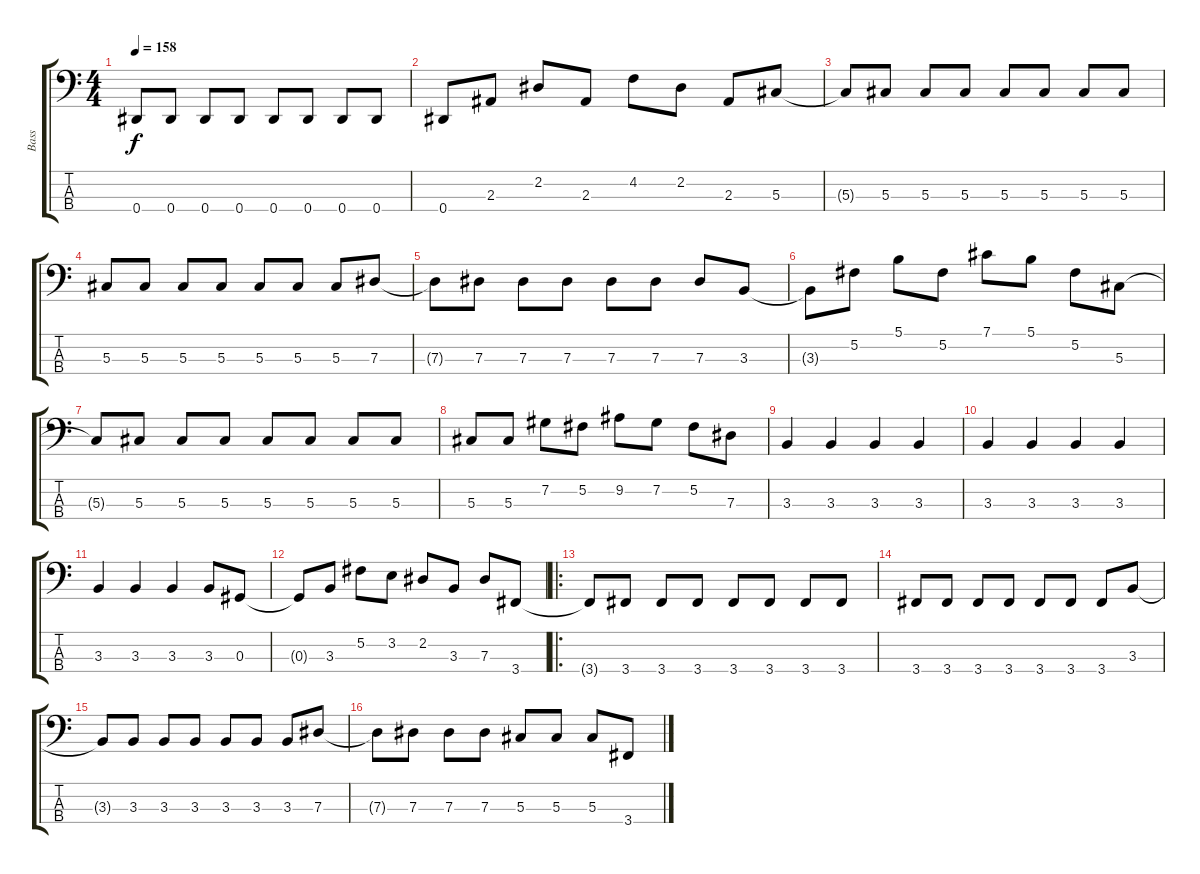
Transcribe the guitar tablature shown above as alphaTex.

\track ("Bass" "Bass") {instrument electricbassfinger}
\staff {score tabs}
\tuning (Gb2 Db2 Ab1 Eb1) {hide}
\ts (4 4)
\tempo 158
\clef f4
\ks c
0.4{t}.8{dy f} 0.4.8 0.4.8 0.4.8 0.4.8 0.4.8 0.4.8 0.4.8 |
0.4.8 2.3.8 2.2.8 2.3.8 4.2.8 2.2.8 2.3.8 5.3.8 |
5.3{t}.8 5.3.8 5.3.8 5.3.8 5.3.8 5.3.8 5.3.8 5.3.8 |
5.3.8 5.3.8 5.3.8 5.3.8 5.3.8 5.3.8 5.3.8 7.3.8 |
7.3{t}.8 7.3.8 7.3.8 7.3.8 7.3.8 7.3.8 7.3.8 3.3.8 |
3.3{t}.8 5.2.8 5.1.8 5.2.8 7.1.8 5.1.8 5.2.8 5.3.8 |
5.3{t}.8 5.3.8 5.3.8 5.3.8 5.3.8 5.3.8 5.3.8 5.3.8 |
5.3.8 5.3.8 7.2.8 5.2.8 9.2.8 7.2.8 5.2.8 7.3.8 |
3.3.4 3.3.4 3.3.4 3.3.4 |
3.3.4 3.3.4 3.3.4 3.3.4 |
3.3.4 3.3.4 3.3.4 3.3.8 0.3.8 |
0.3{t}.8 3.3.8 5.2.8 3.2.8 2.2.8 3.3.8 7.3.8 3.4.8 |
\ro
3.4{t}.8 3.4.8 3.4.8 3.4.8 3.4.8 3.4.8 3.4.8 3.4.8 |
3.4.8 3.4.8 3.4.8 3.4.8 3.4.8 3.4.8 3.4.8 3.3.8 |
3.3{t}.8 3.3.8 3.3.8 3.3.8 3.3.8 3.3.8 3.3.8 7.3.8 |
7.3{t}.8 7.3.8 7.3.8 7.3.8 5.3.8 5.3.8 5.3.8 3.4.8
